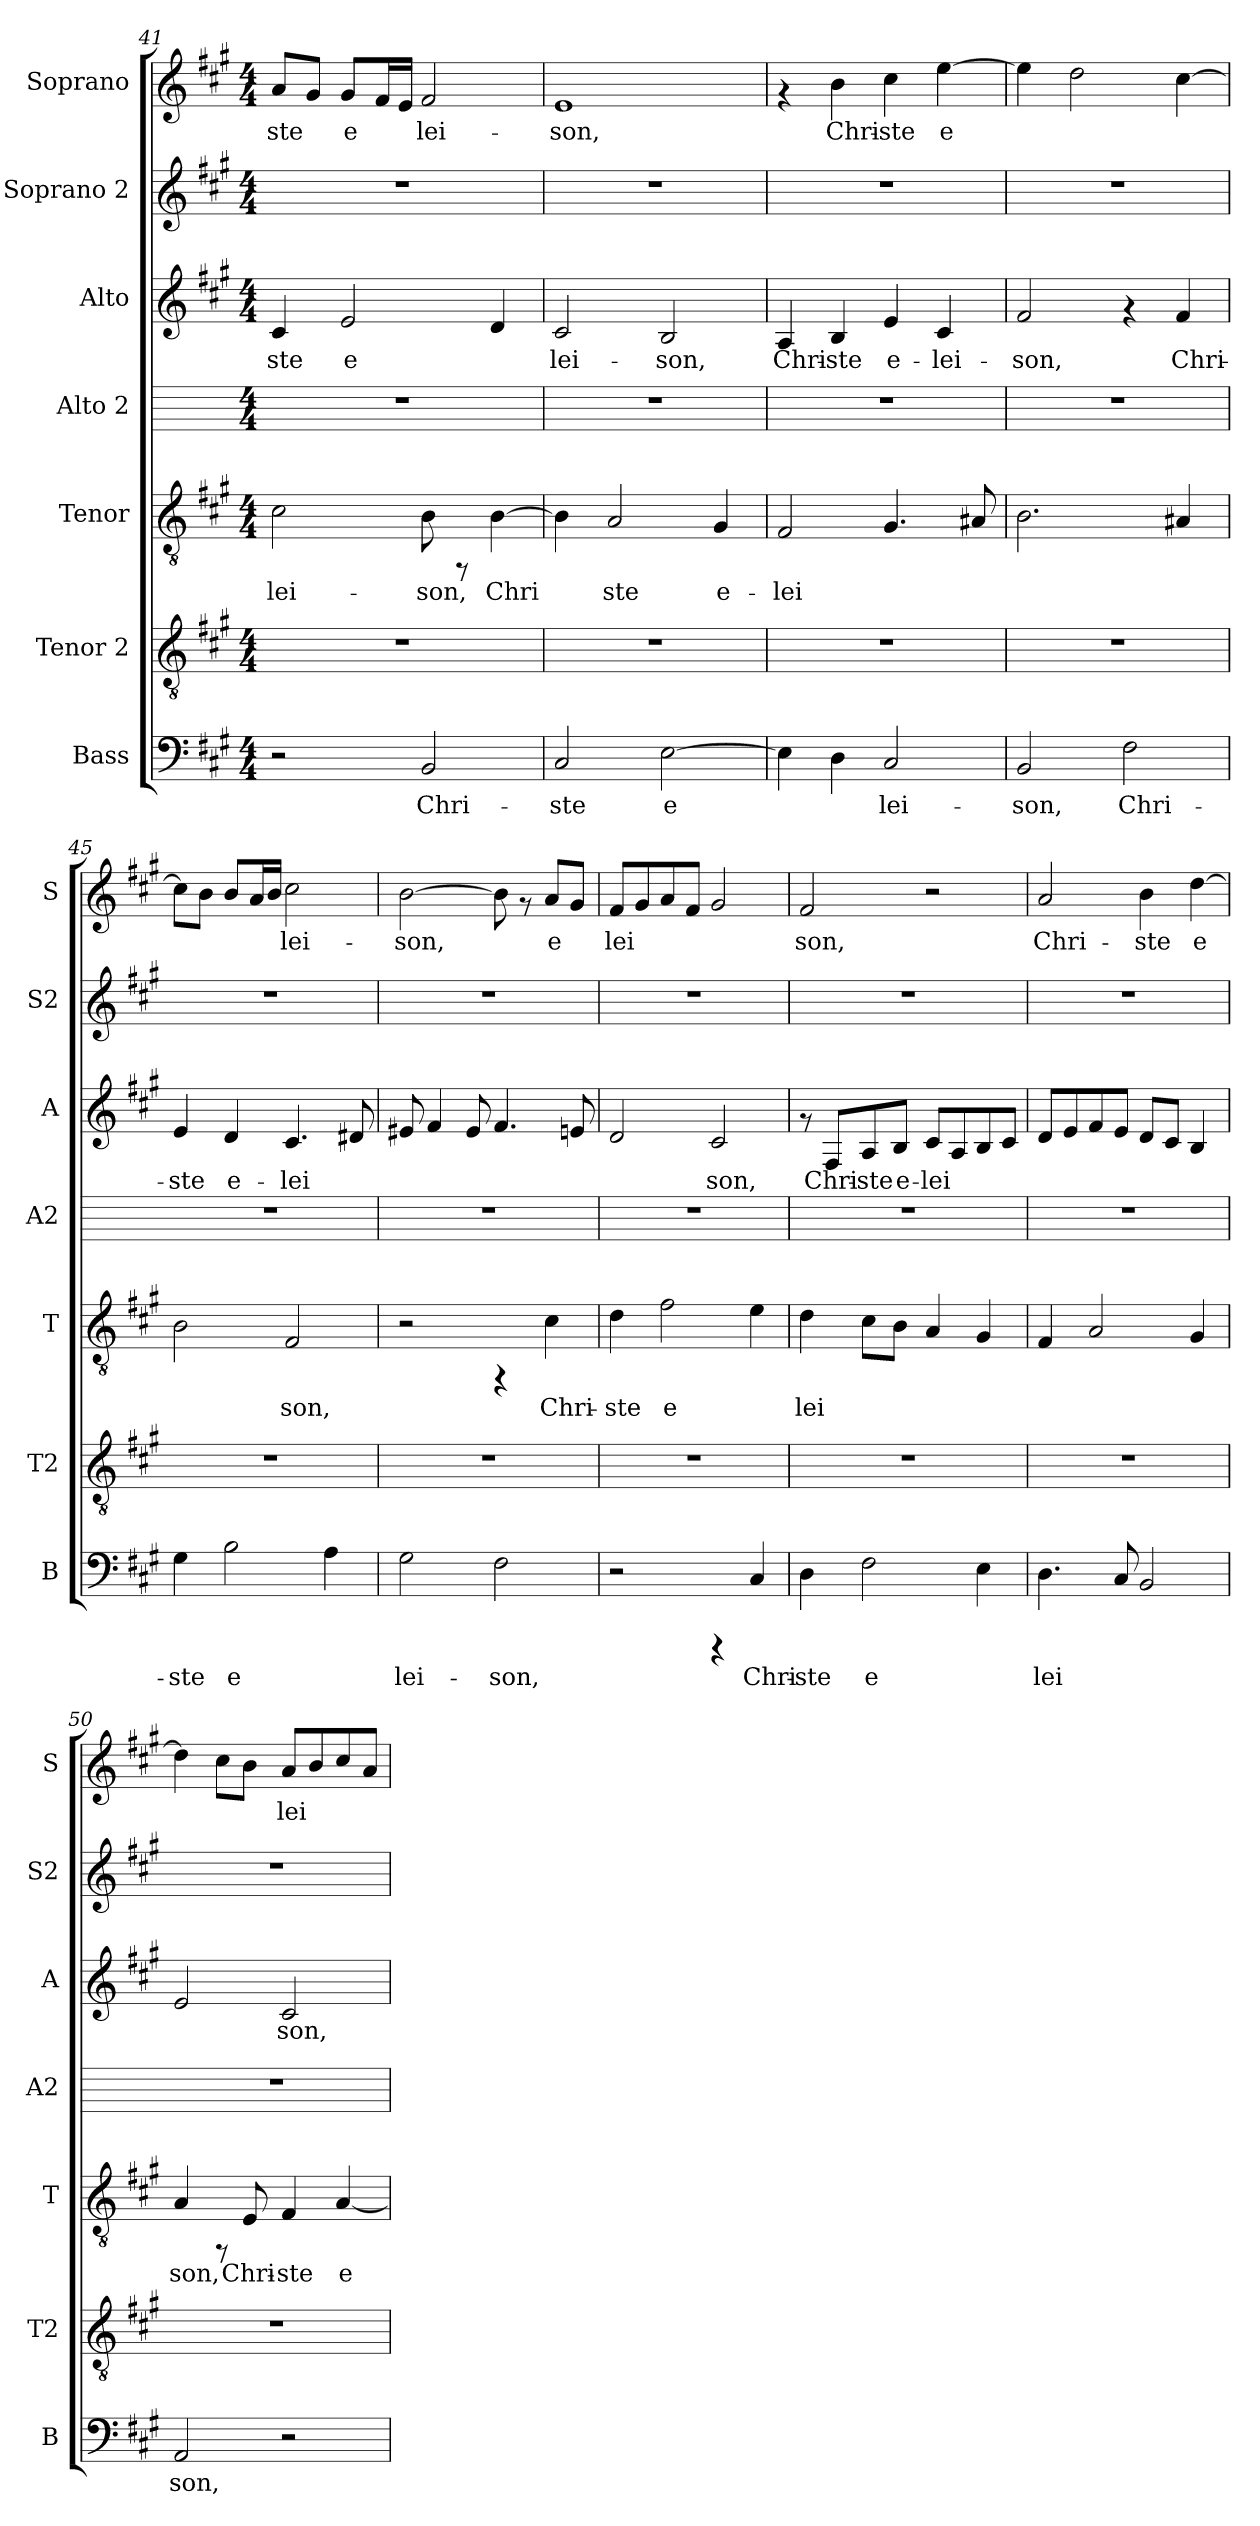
**kern	**text	**kern	**kern	**text	**kern	**kern	**text	**kern	**kern	**text
*part7	*part7	*part6	*part5	*part5	*part4	*part3	*part3	*part2	*part1	*part1
*staff7	*staff7	*staff6	*staff5	*staff5	*staff4	*staff3	*staff3	*staff2	*staff1	*staff1
*I"Bass	*	*I"Tenor 2	*I"Tenor	*	*I"Alto 2	*I"Alto	*	*I"Soprano 2	*I"Soprano	*
*I'B	*	*I'T2	*I'T	*	*I'A2	*I'A	*	*I'S2	*I'S	*
*clefF4	*	*clefGv2	*clefGv2	*	*	*clefG2	*	*clefG2	*clefG2	*
*k[f#c#g#]	*	*k[f#c#g#]	*k[f#c#g#]	*	*k[]	*k[f#c#g#]	*	*k[f#c#g#]	*k[f#c#g#]	*
*A:	*	*A:	*A:	*	*C:	*A:	*	*A:	*A:	*
*M4/4	*	*M4/4	*M4/4	*	*M4/4	*M4/4	*	*M4/4	*M4/4	*
=41	=41	=41	=41	=41	=41	=41	=41	=41	=41	=41
!	!	!	!	!LO:LY:b:cj	!	!	!LO:LY:b:cj	!	!	!LO:LY:b:cj
2r	.	1r	2c#\	-lei-	1r	4c#/	-ste	1r	8a/L	-ste
!	!	!	!	!	!	!	!	!	!	!LO:LY:b:cj
.	.	.	.	.	.	.	.	.	8g#/J	.
!	!	!	!	!	!	!	!LO:LY:b:cj	!	!	!LO:LY:b:cj
.	.	.	.	.	.	2e/	e-	.	8g#/L	e-
!	!	!	!	!	!	!	!	!	!	!LO:LY:b:cj
.	.	.	.	.	.	.	.	.	16f#/	--
!	!	!	!	!	!	!	!	!	!	!LO:LY:b:cj
.	.	.	.	.	.	.	.	.	16e/J	--
!	!LO:LY:b:cj	!	!	!LO:LY:b:cj	!	!	!	!	!	!LO:LY:b:cj
2BB/	Chri-	.	8B\	-son,	.	.	.	.	2f#/	-lei-
.	.	.	8rFF	.	.	.	.	.	.	.
!	!	!	!	!LO:LY:b:cj	!	!	!LO:LY:b:cj	!	!	!
.	.	.	[>4B\	Chri-	.	4d/	--	.	.	.
=42	=42	=42	=42	=42	=42	=42	=42	=42	=42	=42
!	!LO:LY:b:cj	!	!	!LO:LY:b:cj	!	!	!LO:LY:b:cj	!	!	!LO:LY:b:cj
2C#/	-ste	1r	4B\]	--	1r	2c#/	-lei-	1r	1e	-son,
!	!	!	!	!LO:LY:b:cj	!	!	!	!	!	!
.	.	.	2A/	-ste	.	.	.	.	.	.
!	!LO:LY:b:cj	!	!	!	!	!	!LO:LY:b:cj	!	!	!
[>2E\	e-	.	.	.	.	2B/	-son,	.	.	.
!	!	!	!	!LO:LY:b:cj	!	!	!	!	!	!
.	.	.	4G#/	e-	.	.	.	.	.	.
=43	=43	=43	=43	=43	=43	=43	=43	=43	=43	=43
!	!LO:LY:b:cj	!	!	!LO:LY:b:cj	!	!	!LO:LY:b:cj	!	!	!
4E\]	--	1r	2F#/	-lei-	1r	4A/	Chri-	1r	4rf	.
!	!LO:LY:b:cj	!	!	!	!	!	!LO:LY:b:cj	!	!	!LO:LY:b:cj
4D\	--	.	.	.	.	4B/	-ste	.	4b\	Chri-
!	!LO:LY:b:cj	!	!	!LO:LY:b:cj	!	!	!LO:LY:b:cj	!	!	!LO:LY:b:cj
2C#/	-lei-	.	4.G#/	--	.	4e/	e-	.	4cc#\	-ste
!	!	!	!	!	!	!	!LO:LY:b:cj	!	!	!LO:LY:b:cj
.	.	.	.	.	.	4c#/	-lei-	.	[>4ee\	e-
!	!	!	!	!LO:LY:b:cj	!	!	!	!	!	!
.	.	.	8A#X/	--	.	.	.	.	.	.
=44	=44	=44	=44	=44	=44	=44	=44	=44	=44	=44
!	!LO:LY:b:cj	!	!	!LO:LY:b:cj	!	!	!LO:LY:b:cj	!	!	!LO:LY:b:cj
2BB/	-son,	1r	2.B\	--	1r	2f#/	-son,	1r	4ee\]	--
!	!	!	!	!	!	!	!	!	!	!LO:LY:b:cj
.	.	.	.	.	.	.	.	.	2dd\	--
!	!LO:LY:b:cj	!	!	!	!	!	!	!	!	!
2F#\	Chri-	.	.	.	.	4rf	.	.	.	.
!	!	!	!	!LO:LY:b:cj	!	!	!LO:LY:b:cj	!	!	!LO:LY:b:cj
.	.	.	4A#X/	--	.	4f#/	Chri-	.	[>4cc#\	--
!!LO:PB:g=z
=45	=45	=45	=45	=45	=45	=45	=45	=45	=45	=45
!	!LO:LY:b:cj	!	!	!LO:LY:b:cj	!	!	!LO:LY:b:cj	!	!	!LO:LY:b:cj
4G#\	-ste	1r	2B\	--	1r	4e/	-ste	1r	8cc#\L]	--
!	!	!	!	!	!	!	!	!	!	!LO:LY:b:cj
.	.	.	.	.	.	.	.	.	8b\J	--
!	!LO:LY:b:cj	!	!	!	!	!	!LO:LY:b:cj	!	!	!LO:LY:b:cj
2B\	e-	.	.	.	.	4d/	e-	.	8b/L	--
!	!	!	!	!	!	!	!	!	!	!LO:LY:b:cj
.	.	.	.	.	.	.	.	.	16a/	--
!	!	!	!	!	!	!	!	!	!	!LO:LY:b:cj
.	.	.	.	.	.	.	.	.	16b/J	--
!	!	!	!	!LO:LY:b:cj	!	!	!LO:LY:b:cj	!	!	!LO:LY:b:cj
.	.	.	2F#/	-son,	.	4.c#/	-lei-	.	2cc#\	-lei-
!	!LO:LY:b:cj	!	!	!	!	!	!	!	!	!
4A\	--	.	.	.	.	.	.	.	.	.
!	!	!	!	!	!	!	!LO:LY:b:cj	!	!	!
.	.	.	.	.	.	8d#X/	--	.	.	.
=46	=46	=46	=46	=46	=46	=46	=46	=46	=46	=46
!	!LO:LY:b:cj	!	!	!	!	!	!LO:LY:b:cj	!	!	!LO:LY:b:cj
2G#\	-lei-	1r	2r	.	1r	8e#X/	--	1r	[>2b\	-son,
!	!	!	!	!	!	!	!LO:LY:b:cj	!	!	!
.	.	.	.	.	.	4f#/	--	.	.	.
!	!	!	!	!	!	!	!LO:LY:b:cj	!	!	!
.	.	.	.	.	.	8e#/	--	.	.	.
!	!LO:LY:b:cj	!	!	!	!	!	!LO:LY:b:cj	!	!	!LO:LY:b:cj
2F#\	-son,	.	4rFF	.	.	4.f#/	--	.	8b\]	.
.	.	.	.	.	.	.	.	.	8rf	.
!	!	!	!	!LO:LY:b:cj	!	!	!	!	!	!LO:LY:b:cj
.	.	.	4c#\	Chri-	.	.	.	.	8a/L	e-
!	!	!	!	!	!	!	!LO:LY:b:cj	!	!	!LO:LY:b:cj
.	.	.	.	.	.	8en/	--	.	8g#/J	--
=47	=47	=47	=47	=47	=47	=47	=47	=47	=47	=47
!	!	!	!	!LO:LY:b:cj	!	!	!LO:LY:b:cj	!	!	!LO:LY:b:cj
2r	.	1r	4d\	-ste	1r	2d/	--	1r	8f#/L	-lei-
!	!	!	!	!	!	!	!	!	!	!LO:LY:b:cj
.	.	.	.	.	.	.	.	.	8g#/	--
!	!	!	!	!LO:LY:b:cj	!	!	!	!	!	!LO:LY:b:cj
.	.	.	2f#\	e-	.	.	.	.	8a/	--
!	!	!	!	!	!	!	!	!	!	!LO:LY:b:cj
.	.	.	.	.	.	.	.	.	8f#/J	--
!	!	!	!	!	!	!	!LO:LY:b:cj	!	!	!LO:LY:b:cj
4rCCC	.	.	.	.	.	2c#/	-son,	.	2g#/	--
!	!LO:LY:b:cj	!	!	!LO:LY:b:cj	!	!	!	!	!	!
4C#/	Chri-	.	4e\	--	.	.	.	.	.	.
=48	=48	=48	=48	=48	=48	=48	=48	=48	=48	=48
!	!LO:LY:b:cj	!	!	!LO:LY:b:cj	!	!	!	!	!	!LO:LY:b:cj
4D\	-ste	1r	4d\	-lei-	1r	8rf	.	1r	2f#/	-son,
!	!	!	!	!	!	!	!LO:LY:b:cj	!	!	!
.	.	.	.	.	.	8F#/L	Chri-	.	.	.
!	!LO:LY:b:cj	!	!	!LO:LY:b:cj	!	!	!LO:LY:b:cj	!	!	!
2F#\	e-	.	8c#\L	--	.	8A/	-ste	.	.	.
!	!	!	!	!LO:LY:b:cj	!	!	!LO:LY:b:cj	!	!	!
.	.	.	8B\J	--	.	8B/J	e-	.	.	.
!	!	!	!	!LO:LY:b:cj	!	!	!LO:LY:b:cj	!	!	!
.	.	.	4A/	--	.	8c#/L	-lei-	.	2r	.
!	!	!	!	!	!	!	!LO:LY:b:cj	!	!	!
.	.	.	.	.	.	8A/	--	.	.	.
!	!LO:LY:b:cj	!	!	!LO:LY:b:cj	!	!	!LO:LY:b:cj	!	!	!
4E\	--	.	4G#/	--	.	8B/	--	.	.	.
!	!	!	!	!	!	!	!LO:LY:b:cj	!	!	!
.	.	.	.	.	.	8c#/J	--	.	.	.
=49	=49	=49	=49	=49	=49	=49	=49	=49	=49	=49
!	!LO:LY:b:cj	!	!	!LO:LY:b:cj	!	!	!LO:LY:b:cj	!	!	!LO:LY:b:cj
4.D\	-lei-	1r	4F#/	--	1r	8d/L	--	1r	2a/	Chri-
!	!	!	!	!	!	!	!LO:LY:b:cj	!	!	!
.	.	.	.	.	.	8e/	--	.	.	.
!	!	!	!	!LO:LY:b:cj	!	!	!LO:LY:b:cj	!	!	!
.	.	.	2A/	--	.	8f#/	--	.	.	.
!	!LO:LY:b:cj	!	!	!	!	!	!LO:LY:b:cj	!	!	!
8C#/	--	.	.	.	.	8e/J	--	.	.	.
!	!LO:LY:b:cj	!	!	!	!	!	!LO:LY:b:cj	!	!	!LO:LY:b:cj
2BB/	--	.	.	.	.	8d/L	--	.	4b\	-ste
!	!	!	!	!	!	!	!LO:LY:b:cj	!	!	!
.	.	.	.	.	.	8c#/J	--	.	.	.
!	!	!	!	!LO:LY:b:cj	!	!	!LO:LY:b:cj	!	!	!LO:LY:b:cj
.	.	.	4G#/	--	.	4B/	--	.	[<4dd\	e-
!!LO:LB:g=z
=50	=50	=50	=50	=50	=50	=50	=50	=50	=50	=50
!	!LO:LY:b:cj	!	!	!LO:LY:b:cj	!	!	!LO:LY:b:cj	!	!	!LO:LY:b:cj
2AA/	-son,	1r	4A/	-son,	1r	2e/	--	1r	4dd\]	--
!	!	!	!	!	!	!	!	!	!	!LO:LY:b:cj
.	.	.	8rFF	.	.	.	.	.	8cc#\L	--
!	!	!	!	!LO:LY:b:cj	!	!	!	!	!	!LO:LY:b:cj
.	.	.	8E/	Chri-	.	.	.	.	8b\J	--
!	!	!	!	!LO:LY:b:cj	!	!	!LO:LY:b:cj	!	!	!LO:LY:b:cj
2r	.	.	4F#/	-ste	.	2c#/	-son,	.	8a/L	-lei-
!	!	!	!	!	!	!	!	!	!	!LO:LY:b:cj
.	.	.	.	.	.	.	.	.	8b/	--
!	!	!	!	!LO:LY:b:cj	!	!	!	!	!	!LO:LY:b:cj
.	.	.	[<4A/	e-	.	.	.	.	8cc#/	--
!	!	!	!	!	!	!	!	!	!	!LO:LY:b:cj
.	.	.	.	.	.	.	.	.	8a/J	--
=	=	=	=	=	=	=	=	=	=	=
*-	*-	*-	*-	*-	*-	*-	*-	*-	*-	*-
